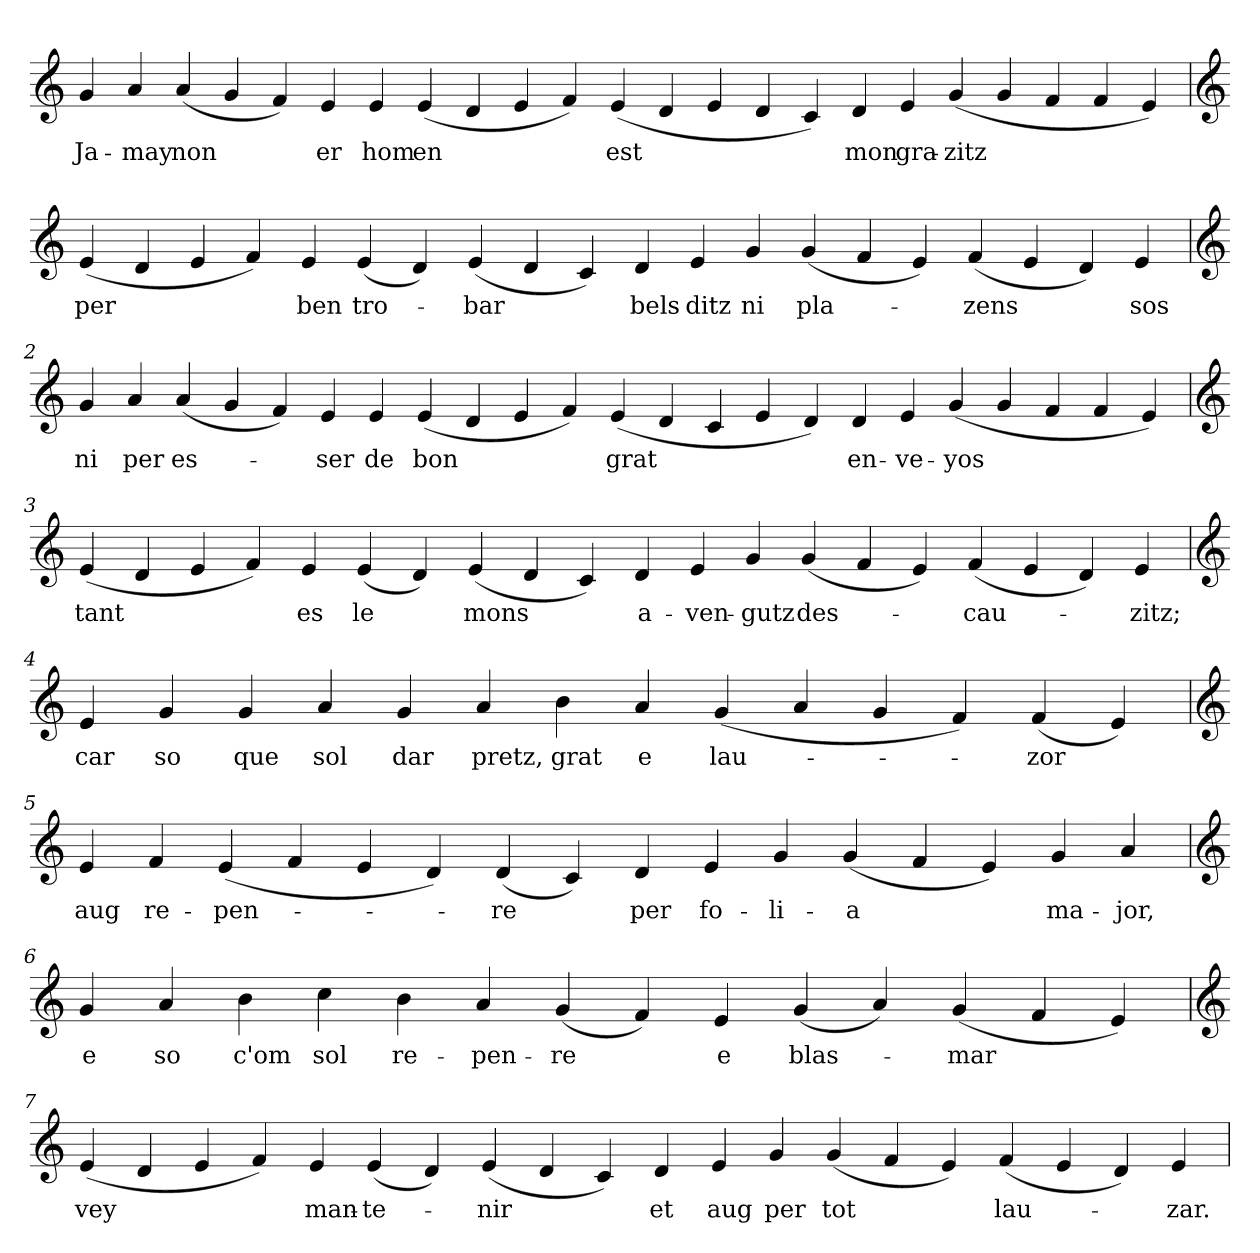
**kern	**text
*part1	*part1
*staff1	*staff1
*clefG2	*
=	=
4g	Ja-
4a	-may
(4a	non
4g	.
4f)	.
4e	er
4e	hom
(4e	en
4d	.
4e	.
4f)	.
(4e	est
4d	.
4e	.
4d	.
4c)	.
4d	mon
4e	gra-
(4g	-zitz
4g	.
4f	.
4f	.
4e)	.
=1	=1
*clefG2	*
(4e	per
4d	.
4e	.
4f)	.
4e	ben
(4e	tro-
4d)	.
(4e	-bar
4d	.
4c)	.
4d	bels
4e	ditz
4g	ni
(4g	pla-
4f	.
4e)	.
(4f	-zens
4e	.
4d)	.
4e	sos
=2	=2
*clefG2	*
4g	ni
4a	per
(4a	es-
4g	.
4f)	.
4e	-ser
4e	de
(4e	bon
4d	.
4e	.
4f)	.
(4e	grat
4d	.
4c	.
4e	.
4d)	.
4d	en-
4e	-ve-
(4g	-yos
4g	.
4f	.
4f	.
4e)	.
=3	=3
*clefG2	*
(4e	tant
4d	.
4e	.
4f)	.
4e	es
(4e	le
4d)	.
(4e	mons
4d	.
4c)	.
4d	a-
4e	-ven-
4g	-gutz
(4g	des-
4f	.
4e)	.
(4f	-cau-
4e	.
4d)	.
4e	-zitz;
=4	=4
*clefG2	*
4e	car
4g	so
4g	que
4a	sol
4g	dar
4a	pretz,
4b	grat
4a	e
(4g	lau-
4a	.
4g	.
4f)	.
(4f	-zor
4e)	.
=5	=5
*clefG2	*
4e	aug
4f	re-
(4e	-pen-
4f	.
4e	.
4d)	.
(4d	-re
4c)	.
4d	per
4e	fo-
4g	-li-
(4g	-a
4f	.
4e)	.
4g	ma-
4a	-jor,
=6	=6
*clefG2	*
4g	e
4a	so
4b	c'om
4cc	sol
4b	re-
4a	-pen-
(4g	-re
4f)	.
4e	e
(4g	blas-
4a)	.
(4g	-mar
4f	.
4e)	.
=7	=7
*clefG2	*
(4e	vey
4d	.
4e	.
4f)	.
4e	man-
(4e	-te-
4d)	.
(4e	-nir
4d	.
4c)	.
4d	et
4e	aug
4g	per
(4g	tot
4f	.
4e)	.
(4f	lau-
4e	.
4d)	.
4e	-zar.
=	=
*-	*-
